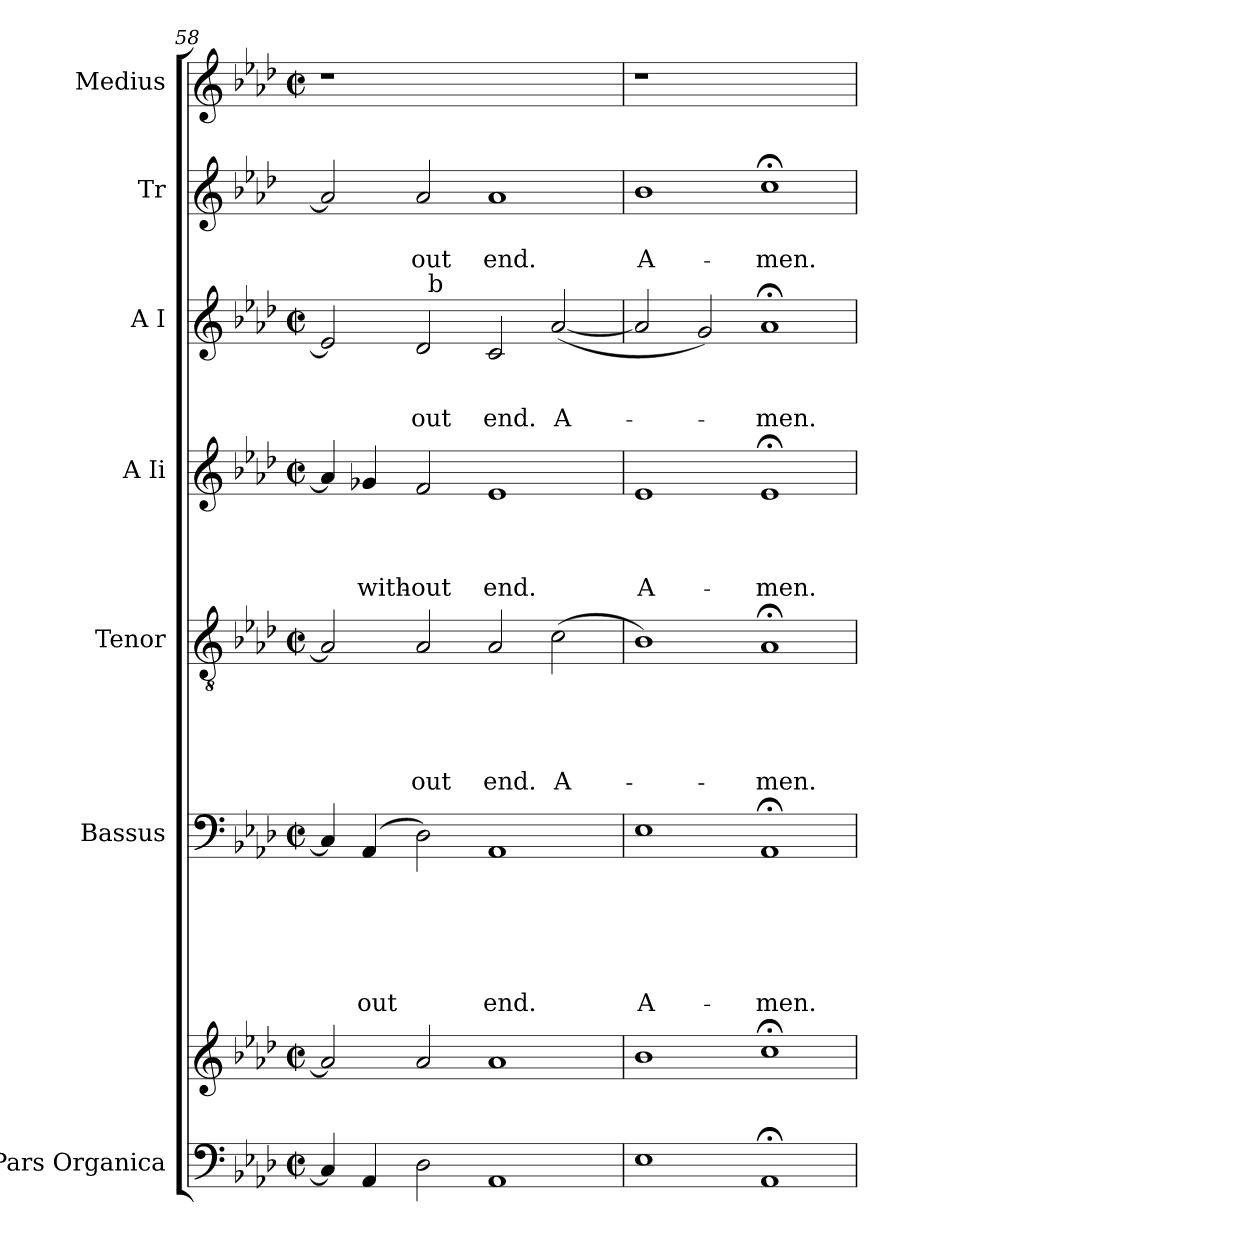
**kern	**kern	**kern	**text	**text	**text	**text	**text	**text	**kern	**text	**text	**text	**text	**text	**kern	**text	**text	**text	**text	**kern	**text	**text	**text	**kern	**text	**text	**kern
*part7	*part7	*part6	*part6	*part6	*part6	*part6	*part6	*part6	*part5	*part5	*part5	*part5	*part5	*part5	*part4	*part4	*part4	*part4	*part4	*part3	*part3	*part3	*part3	*part2	*part2	*part2	*part1
*staff8	*staff7	*staff6	*staff6	*staff6	*staff6	*staff6	*staff6	*staff6	*staff5	*staff5	*staff5	*staff5	*staff5	*staff5	*staff4	*staff4	*staff4	*staff4	*staff4	*staff3	*staff3	*staff3	*staff3	*staff2	*staff2	*staff2	*staff1
*I"Pars Organica	*	*I"Bassus	*	*	*	*	*	*	*I"Tenor	*	*	*	*	*	*I"A Ii	*	*	*	*	*I"A I	*	*	*	*I"Tr	*	*	*I"Medius
*	*	*I'B	*	*	*	*	*	*	*I'T	*	*	*	*	*	*I'A Ii	*	*	*	*	*I'A I	*	*	*	*I'Tr	*	*	*
*clefF4	*clefG2	*clefF4	*	*	*	*	*	*	*clefGv2	*	*	*	*	*	*clefG2	*	*	*	*	*clefG2	*	*	*	*clefG2	*	*	*clefG2
*k[b-e-a-d-]	*k[b-e-a-d-]	*k[b-e-a-d-]	*	*	*	*	*	*	*k[b-e-a-d-]	*	*	*	*	*	*k[b-e-a-d-]	*	*	*	*	*k[b-e-a-d-]	*	*	*	*k[b-e-a-d-]	*	*	*k[b-e-a-d-]
*A-:	*A-:	*A-:	*	*	*	*	*	*	*A-:	*	*	*	*	*	*A-:	*	*	*	*	*A-:	*	*	*	*A-:	*	*	*A-:
*M2/2	*M2/2	*M2/2	*	*	*	*	*	*	*M2/2	*	*	*	*	*	*M2/2	*	*	*	*	*M2/2	*	*	*	*	*	*	*M2/2
*met(c|)	*met(c|)	*met(c|)	*	*	*	*	*	*	*met(c|)	*	*	*	*	*	*met(c|)	*	*	*	*	*met(c|)	*	*	*	*	*	*	*met(c|)
=58	=58	=58	=58	=58	=58	=58	=58	=58	=58	=58	=58	=58	=58	=58	=58	=58	=58	=58	=58	=58	=58	=58	=58	=58	=58	=58	=58
*	*	*	*	*	*	*	*	*	*	*	*	*	*	*	*	*	*	*	*	*^	*	*	*	*	*	*	*
4C/]	2a-/]	4C/]	.	.	.	.	.	.	2A-/]	.	.	.	.	.	4a-/]	.	.	.	.	2e-/]	2ryy	.	.	.	2a-/]	.	.	1r
!	!	!	!	!	!	!	!	!LO:LY:b	!	!	!	!	!	!	!	!	!	!	!LO:LY:b	!	!	!	!	!	!	!	!	!
4AA-/	.	(4AA-/	.	.	.	.	.	-out	.	.	.	.	.	.	4g-X/	.	.	.	with-	.	.	.	.	.	.	.	.	.
!	!	!	!	!	!	!	!	!	!	!	!	!	!	!LO:LY:b	!	!	!	!	!LO:LY:b:rj	!	!	!	!	!LO:LY:b	!	!	!LO:LY:b	!
2D-\	2a-/	2D-\)	.	.	.	.	.	.	2A-/	.	.	.	.	-out	2f/	.	.	.	-out	2d-/	32ryy	.	.	-out	2a-/	.	-out	.
!	!	!	!	!	!	!	!	!	!	!	!	!	!	!	!	!	!	!	!	!	!LO:TX:a:t=b	!	!	!	!	!	!	!
.	.	.	.	.	.	.	.	.	.	.	.	.	.	.	.	.	.	.	.	.	1ryy	.	.	.	.	.	.	.
!	!	!	!	!	!	!	!	!LO:LY:b	!	!	!	!	!	!LO:LY:b	!	!	!	!	!LO:LY:b	!	!	!	!	!LO:LY:b	!	!	!LO:LY:b	!
1AA-	1a-	1AA-	.	.	.	.	.	end.	2A-/	.	.	.	.	end.	1e-	.	.	.	end.	2c/	.	.	.	end.	1a-	.	end.	1ryy
!	!	!	!	!	!	!	!	!	!	!	!	!	!	!LO:LY:b	!	!	!	!	!	!	!	!	!	!LO:LY:b	!	!	!	!
.	.	.	.	.	.	.	.	.	(>2c\	.	.	.	.	A-	.	.	.	.	.	(<[<2a-/	.	.	.	A-	.	.	.	.
.	.	.	.	.	.	.	.	.	.	.	.	.	.	.	.	.	.	.	.	.	4...ryy	.	.	.	.	.	.	.
=59	=59	=59	=59	=59	=59	=59	=59	=59	=59	=59	=59	=59	=59	=59	=59	=59	=59	=59	=59	=59	=59	=59	=59	=59	=59	=59	=59	=59
!	!	!	!	!	!	!	!	!LO:LY:b	!	!	!	!	!	!	!	!	!	!	!LO:LY:b	!	!	!	!	!	!	!	!LO:LY:b	!
*	*	*	*	*	*	*	*	*	*	*	*	*	*	*	*	*	*	*	*	*v	*v	*	*	*	*	*	*	*
1E-	1b-	1E-	.	.	.	.	.	A-	1B-)	.	.	.	.	.	1e-	.	.	.	A-	2a-/]	.	.	.	1b-	.	A-	1r
.	.	.	.	.	.	.	.	.	.	.	.	.	.	.	.	.	.	.	.	2g/)	.	.	.	.	.	.	.
!	!	!	!	!	!	!	!	!LO:LY:b	!	!	!	!	!	!LO:LY:b	!	!	!	!	!LO:LY:b	!	!	!	!LO:LY:b	!	!	!LO:LY:b	!
1AA-;<	1cc;<	1AA-;<	.	.	.	.	.	-men.	1A-;<	.	.	.	.	-men.	1e-;<	.	.	.	-men.	1a-;<	.	.	-men.	1cc;<	.	-men.	1ryy
=	=	=	=	=	=	=	=	=	=	=	=	=	=	=	=	=	=	=	=	=	=	=	=	=	=	=	=
*-	*-	*-	*-	*-	*-	*-	*-	*-	*-	*-	*-	*-	*-	*-	*-	*-	*-	*-	*-	*-	*-	*-	*-	*-	*-	*-	*-
